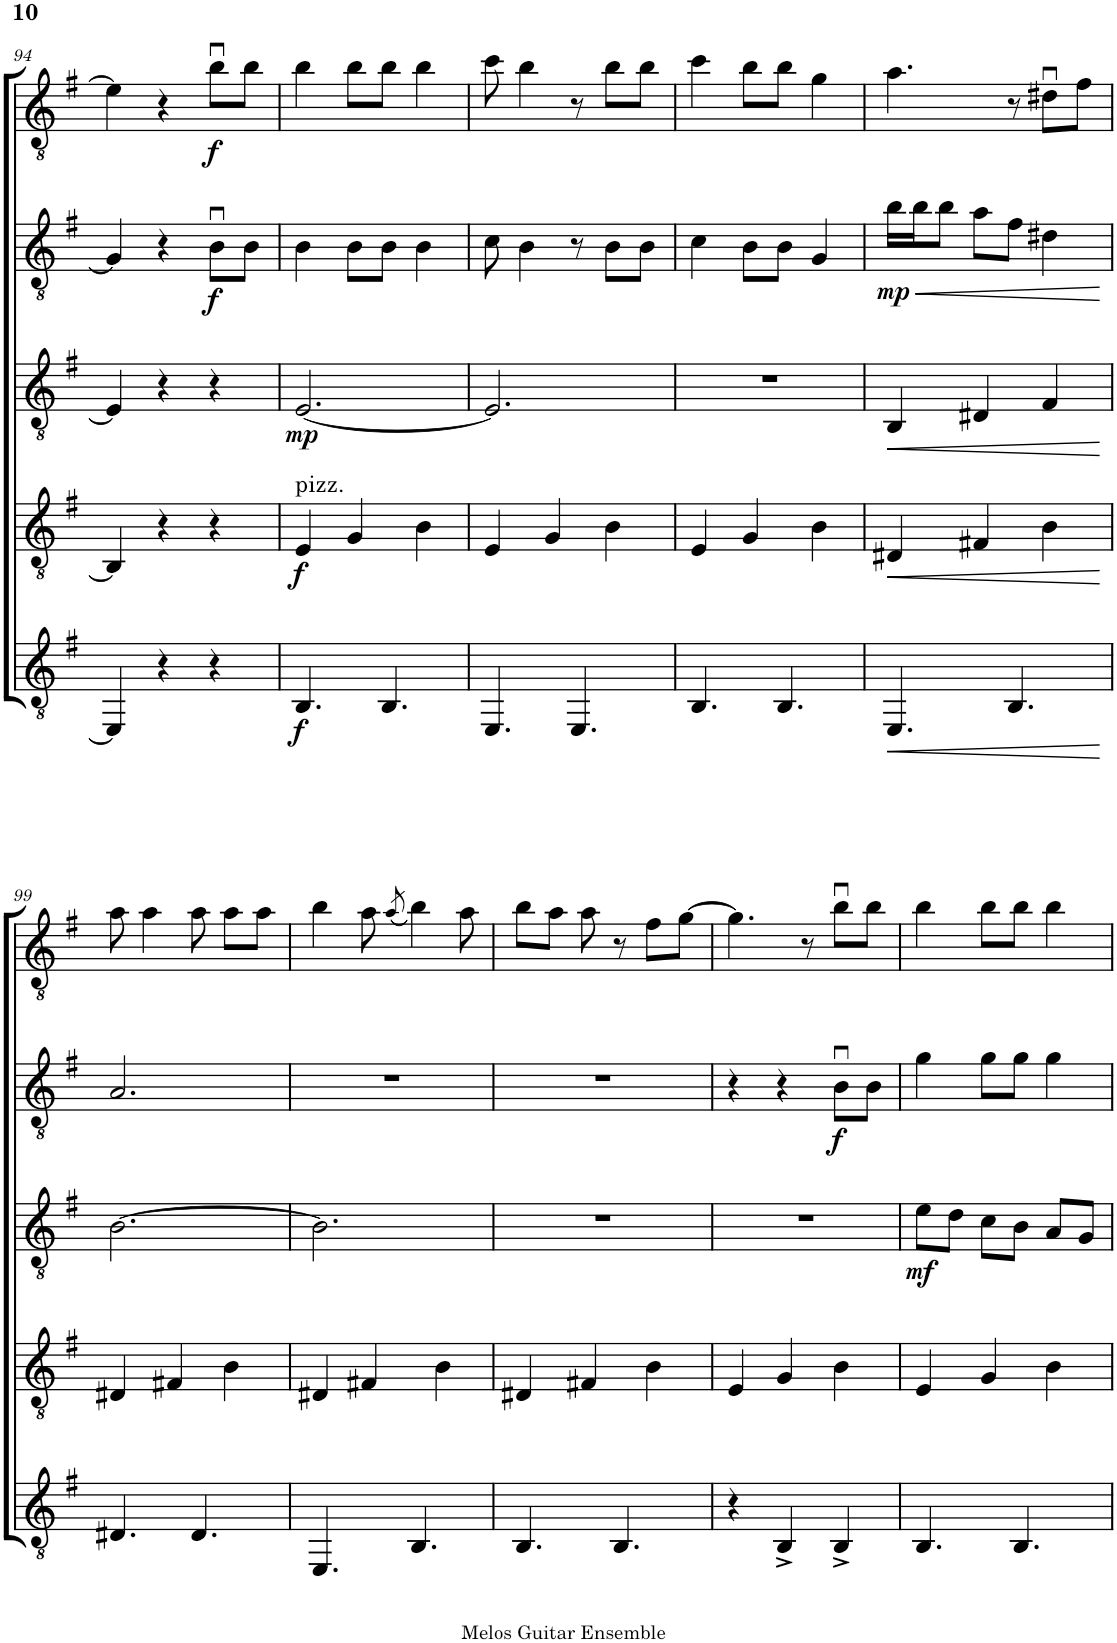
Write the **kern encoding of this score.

**kern	**dynam	**kern	**dynam	**kern	**dynam	**kern	**dynam	**kern	**dynam
*part5	*part5	*part4	*part4	*part3	*part3	*part2	*part2	*part1	*part1
*staff5	*staff5	*staff4	*staff4	*staff3	*staff3	*staff2	*staff2	*staff1	*staff1
*I"Gt-5	*	*I"Gt-4	*	*I"Gt-3	*	*I"Gt-2	*	*I"Gt-1	*
!!LO:PB:g=z
*clefGv2	*	*clefGv2	*	*clefGv2	*	*clefGv2	*	*clefGv2	*
*k[f#]	*	*k[f#]	*	*k[f#]	*	*k[f#]	*	*k[f#]	*
*M3/4	*	*M3/4	*	*M3/4	*	*M3/4	*	*M3/4	*
=94	=94	=94	=94	=94	=94	=94	=94	=94	=94
4EE/]	.	4BB/]	.	4E/]	.	4G/]	.	4e\]	.
4r	.	4r	.	4r	.	4r	.	4r	.
!	!	!	!	!	!	!	!LO:DY:b	!	!LO:DY:b
4r	.	4r	.	4r	.	8Bu\L	f	8bu\L	f
.	.	.	.	.	.	8B\J	.	8b\J	.
=95	=95	=95	=95	=95	=95	=95	=95	=95	=95
!	!	!LO:TX:a:t=pizz.	!	!	!	!	!	!	!
!	!LO:DY:b	!	!LO:DY:b	!	!LO:DY:b	!	!	!	!
4.BB/	f	4E/	f	[2.E/	mp	4B\	.	4b\	.
.	.	4G/	.	.	.	8B\L	.	8b\L	.
4.BB/	.	.	.	.	.	8B\J	.	8b\J	.
.	.	4B\	.	.	.	4B\	.	4b\	.
=96	=96	=96	=96	=96	=96	=96	=96	=96	=96
4.EE/	.	4E/	.	2.E/]	.	8c\	.	8cc\	.
.	.	.	.	.	.	4B\	.	4b\	.
.	.	4G/	.	.	.	.	.	.	.
4.EE/	.	.	.	.	.	8r	.	8r	.
.	.	4B\	.	.	.	8B\L	.	8b\L	.
.	.	.	.	.	.	8B\J	.	8b\J	.
=97	=97	=97	=97	=97	=97	=97	=97	=97	=97
4.BB/	.	4E/	.	2.r	.	4c\	.	4cc\	.
.	.	4G/	.	.	.	8B\L	.	8b\L	.
4.BB/	.	.	.	.	.	8B\J	.	8b\J	.
.	.	4B\	.	.	.	4G/	.	4g\	.
=98	=98	=98	=98	=98	=98	=98	=98	=98	=98
!	!LO:HP:b	!	!LO:HP:b	!	!LO:HP:b	!	!LO:HP:b	!	!
!	!	!	!	!	!	!	!LO:DY:n=1:b	!	!
4.EE/	<	4D#X/	<	4BB/	<	16b\LL	< mp	4.a\	.
.	.	.	.	.	.	16b\J	.	.	.
.	.	.	.	.	.	8b\J	.	.	.
.	.	4F#X/	.	4D#X/	.	8a\L	.	.	.
4.BB/	.	.	.	.	.	8f#\J	.	8r	.
.	.	4B\	.	4F#/	.	4d#X\	.	8d#Xu\L	.
.	.	.	.	.	.	.	.	8f#\J	.
.	[	.	[	.	[	.	[	.	.
!!LO:LB:g=z
=99	=99	=99	=99	=99	=99	=99	=99	=99	=99
4.D#X/	.	4D#X/	.	[2.B\	.	2.A/	.	8a\	.
.	.	.	.	.	.	.	.	4a\	.
.	.	4F#X/	.	.	.	.	.	.	.
4.D#/	.	.	.	.	.	.	.	8a\	.
.	.	4B\	.	.	.	.	.	8a\L	.
.	.	.	.	.	.	.	.	8a\J	.
=100	=100	=100	=100	=100	=100	=100	=100	=100	=100
4.EE/	.	4D#X/	.	2.B\]	.	2.r	.	4b\	.
.	.	4F#X/	.	.	.	.	.	8a\	.
.	.	.	.	.	.	.	.	(8qa/	.
4.BB/	.	.	.	.	.	.	.	4b\)	.
.	.	4B\	.	.	.	.	.	.	.
.	.	.	.	.	.	.	.	8a\	.
=101	=101	=101	=101	=101	=101	=101	=101	=101	=101
4.BB/	.	4D#X/	.	2.r	.	2.r	.	8b\L	.
.	.	.	.	.	.	.	.	8a\J	.
.	.	4F#X/	.	.	.	.	.	8a\	.
4.BB/	.	.	.	.	.	.	.	8r	.
.	.	4B\	.	.	.	.	.	8f#\L	.
.	.	.	.	.	.	.	.	[8g\J	.
=102	=102	=102	=102	=102	=102	=102	=102	=102	=102
4r	.	4E/	.	2.r	.	4r	.	4.g\]	.
4BB^/	.	4G/	.	.	.	4r	.	.	.
.	.	.	.	.	.	.	.	8r	.
!	!	!	!	!	!	!	!LO:DY:b	!	!
4BB^/	.	4B\	.	.	.	8Bu\L	f	8bu\L	.
.	.	.	.	.	.	8B\J	.	8b\J	.
=103	=103	=103	=103	=103	=103	=103	=103	=103	=103
!	!	!	!	!	!LO:DY:b	!	!	!	!
4.BB/	.	4E/	.	8e\L	mf	4g\	.	4b\	.
.	.	.	.	8d\J	.	.	.	.	.
.	.	4G/	.	8c\L	.	8g\L	.	8b\L	.
4.BB/	.	.	.	8B\J	.	8g\J	.	8b\J	.
.	.	4B\	.	8A/L	.	4g\	.	4b\	.
.	.	.	.	8G/J	.	.	.	.	.
=	=	=	=	=	=	=	=	=	=
*-	*-	*-	*-	*-	*-	*-	*-	*-	*-
